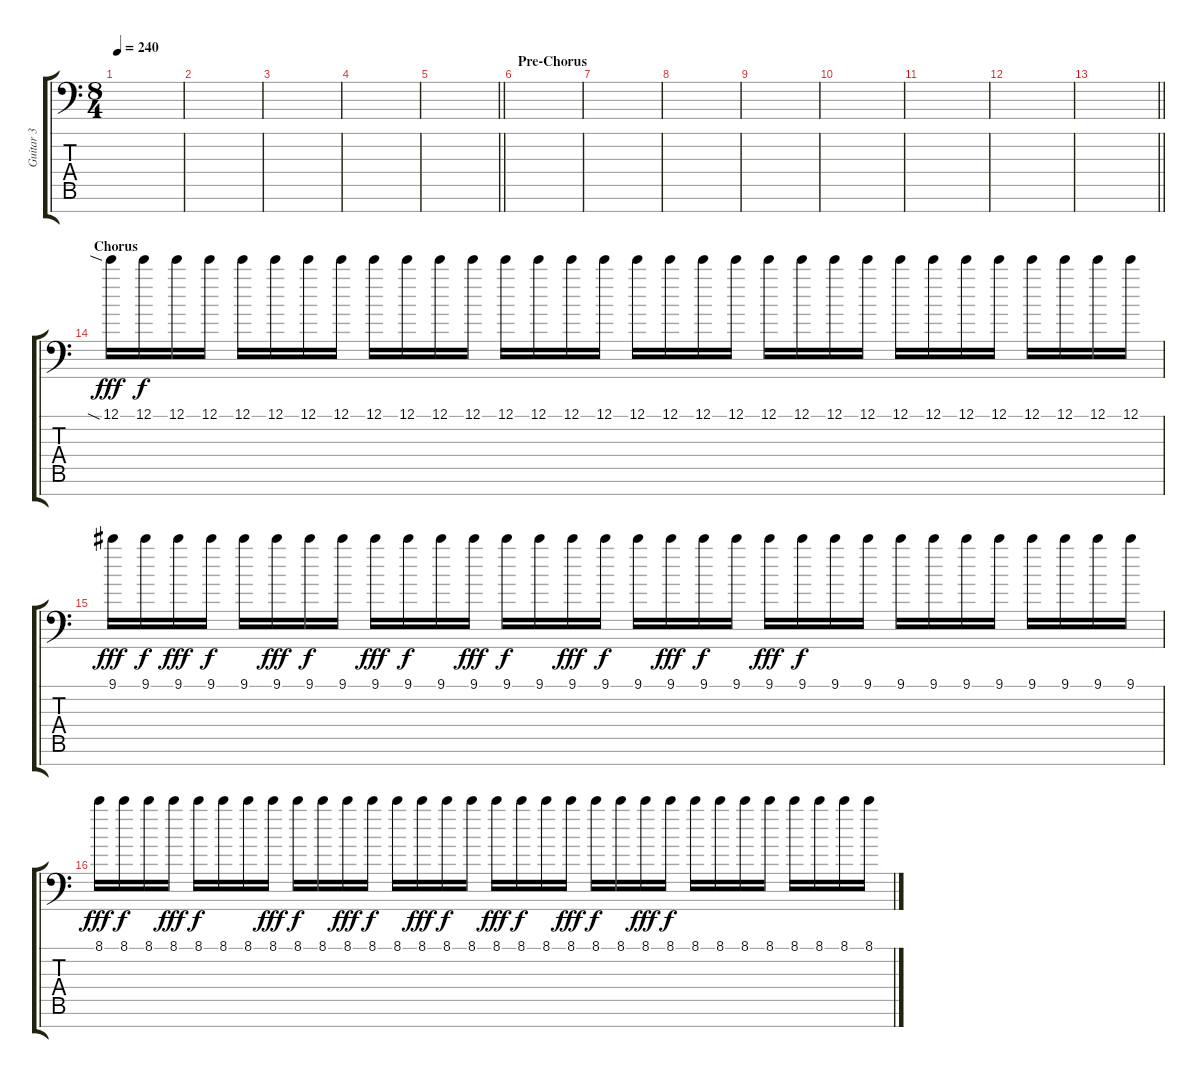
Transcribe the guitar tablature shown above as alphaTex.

\track ("Guitar 3" "Guitar 3") {instrument electricguitarjazz}
\staff {score tabs}
\tuning (E4 B3 G3 D3 A2 E2 A1) {hide}
\ts (8 4)
\tempo 240
\clef f4
\ks c
|
|
|
|
\barLineRight lightlight
|
\section ("" "Pre-Chorus")
|
|
|
|
|
|
|
\barLineRight lightlight
|
\section ("" "Chorus")
12.1{sia}.16{dy fff volume 16 balance 8} 12.1.16{dy f} 12.1.16 12.1.16 12.1.16 12.1.16 12.1.16 12.1.16 12.1.16 12.1.16 12.1.16 12.1.16 12.1.16 12.1.16 12.1.16 12.1.16 12.1.16 12.1.16 12.1.16 12.1.16 12.1.16 12.1.16 12.1.16 12.1.16 12.1.16 12.1.16 12.1.16 12.1.16 12.1.16 12.1.16 12.1.16 12.1.16 |
9.1.16{dy fff} 9.1.16{dy f} 9.1.16{dy fff} 9.1.16{dy f} 9.1.16 9.1.16{dy fff} 9.1.16{dy f} 9.1.16 9.1.16{dy fff} 9.1.16{dy f} 9.1.16 9.1.16{dy fff} 9.1.16{dy f} 9.1.16 9.1.16{dy fff} 9.1.16{dy f} 9.1.16 9.1.16{dy fff} 9.1.16{dy f} 9.1.16 9.1.16{dy fff} 9.1.16{dy f} 9.1.16 9.1.16 9.1.16 9.1.16 9.1.16 9.1.16 9.1.16 9.1.16 9.1.16 9.1.16 |
8.1.16{dy fff} 8.1.16{dy f} 8.1.16 8.1.16{dy fff} 8.1.16{dy f} 8.1.16 8.1.16 8.1.16{dy fff} 8.1.16{dy f} 8.1.16 8.1.16{dy fff} 8.1.16{dy f} 8.1.16 8.1.16{dy fff} 8.1.16{dy f} 8.1.16 8.1.16{dy fff} 8.1.16{dy f} 8.1.16 8.1.16{dy fff} 8.1.16{dy f} 8.1.16 8.1.16{dy fff} 8.1.16{dy f} 8.1.16 8.1.16 8.1.16 8.1.16 8.1.16 8.1.16 8.1.16 8.1.16
